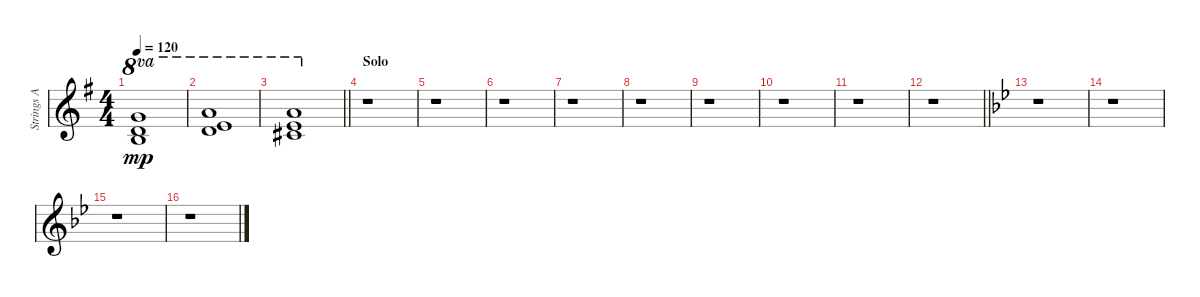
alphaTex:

\track ("Strings A" "Strings A") {instrument stringensemble1}
\staff {score}
\tuning (E4 B3 G3 D3 A2 E2) {hide}
\ts (4 4)
\tempo 120
\clef g2
\ks eminor
(15.1 15.2 16.3).1{ot 8va dy mp} |
(17.1 17.2 19.3).1{ot 8va} |
\barLineRight lightlight
(17.1 17.2 18.3).1{ot 8va} |
\section ("" "Solo")
r.1 |
r.1 |
r.1 |
r.1 |
r.1 |
r.1 |
r.1 |
r.1 |
\barLineRight lightlight
r.1 |
\section ("" "")
\ks gminor
r.1 |
r.1 |
r.1 |
r.1
